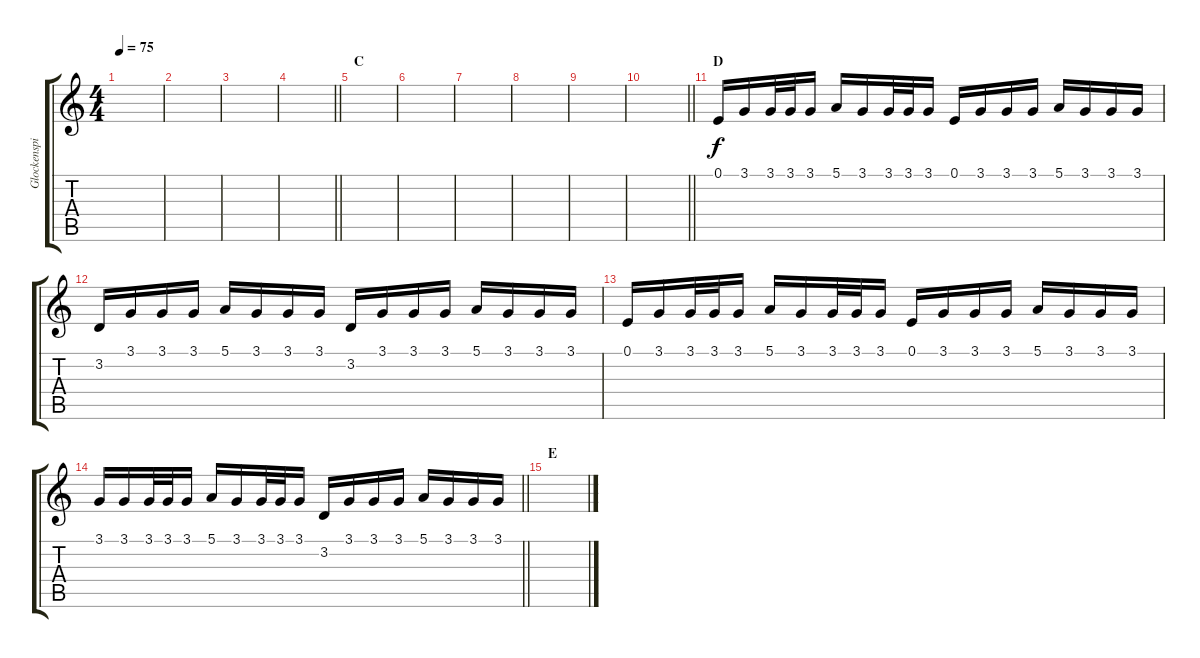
\track ("Glockenspiel/Electric Sound" "Glockenspi") {instrument fx1rain}
\staff {score tabs}
\tuning (E4 B3 G3 D3 A2 E2) {hide}
\ts (4 4)
\tempo 75
\clef g2
\ks c
|
|
|
\barLineRight lightlight
|
\section ("" "C")
|
|
|
|
|
\barLineRight lightlight
|
\section ("" "D")
0.1.16{volume 11 balance 6 instrument fx1rain} 3.1.16 3.1.32 3.1.32 3.1.16 5.1.16 3.1.16 3.1.32 3.1.32 3.1.16 0.1.16 3.1.16 3.1.16 3.1.16 5.1.16 3.1.16 3.1.16 3.1.16 |
3.2.16 3.1.16 3.1.16 3.1.16 5.1.16 3.1.16 3.1.16 3.1.16 3.2.16 3.1.16 3.1.16 3.1.16 5.1.16 3.1.16 3.1.16 3.1.16 |
0.1.16 3.1.16 3.1.32 3.1.32 3.1.16 5.1.16 3.1.16 3.1.32 3.1.32 3.1.16 0.1.16 3.1.16 3.1.16 3.1.16 5.1.16 3.1.16 3.1.16 3.1.16 |
\barLineRight lightlight
3.1.16 3.1.16 3.1.32 3.1.32 3.1.16 5.1.16 3.1.16 3.1.32 3.1.32 3.1.16 3.2.16 3.1.16 3.1.16 3.1.16 5.1.16 3.1.16 3.1.16 3.1.16 |
\section ("" "E")
